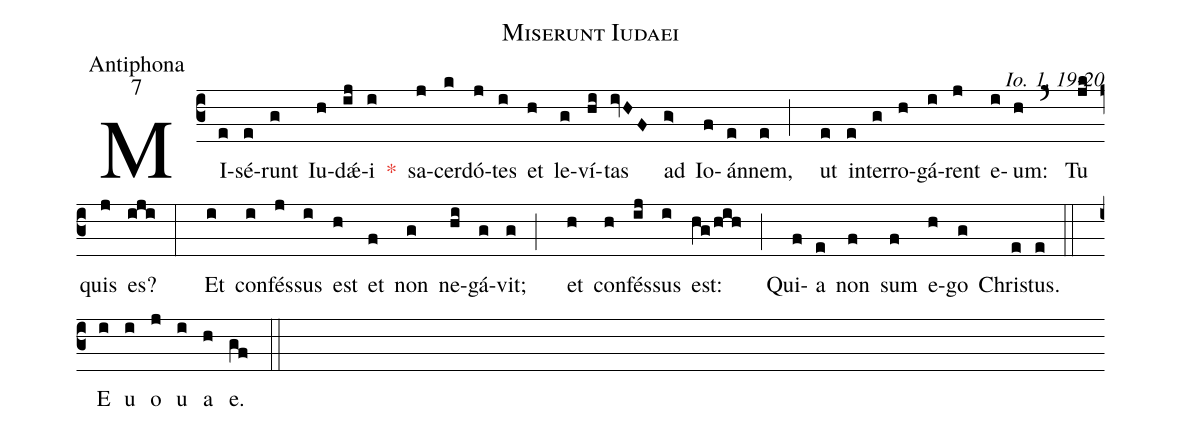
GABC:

name:Miserunt Iudaei;
office-part:Antiphona;
mode:7;
commentary:Io. 1, 19-20;
%%
(c3) MI(e)sé(e)runt(g) Iu(h)d<sp>'ae</sp>(ij)i(i) <c>*</c>() sa(j)cer(k)dó(j)tes(i) et(h) le(g)ví(hi)tas(ivHF) ad(g>) Io(f)án(e)nem,(e!//;) ut(e) in(e)ter(g)ro(h)gá(i)rent(j) e(i)um:(h!///`) Tu(jk) quis(j) es?(iji!//:)
Et(i) con(i)fés(j)sus(i) est(h) et(f) non(g) ne(hi)gá(g)vit;(g!//;) et(h) con(h)fés(ij)sus(i) est:(hg!/hih!//;) Qui(f)a(e) non(f) sum(f) e(h)go(g) Chri(e)stus.(e!///::) E(i) u(i) o(j) u(i) a(h) e.(gf!///::)
